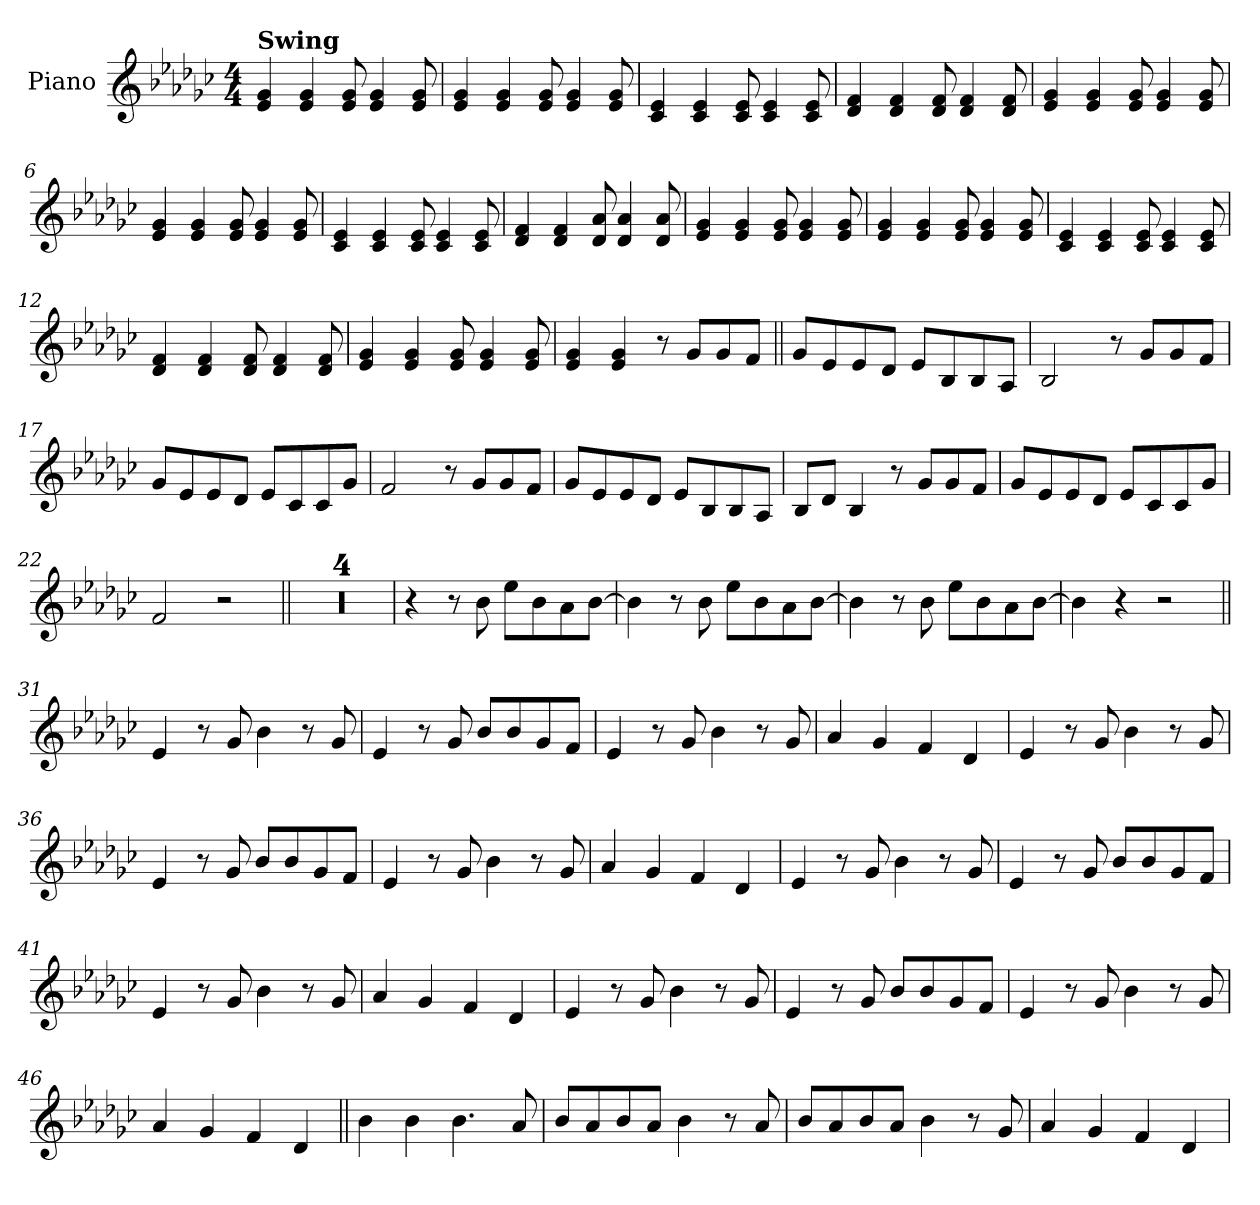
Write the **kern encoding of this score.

**kern
*part1
*staff1
*I"Piano
*I'Pno.
*clefG2
*k[b-e-a-d-g-c-]
*M4/4
*MM128
=1
!LO:TX:a:B:t=Swing
4e-! 4g-!
4e-! 4g-!
8e-! 8g-!
4e-! 4g-!
8e-! 8g-!
=2
4e-! 4g-!
4e-! 4g-!
8e-! 8g-!
4e-! 4g-!
8e-! 8g-!
=3
4c-! 4e-!
4c-! 4e-!
8c-! 8e-!
4c-! 4e-!
8c-! 8e-!
=4
4d-! 4f!
4d-! 4f!
8d-! 8f!
4d-! 4f!
8d-! 8f!
=5
4e-! 4g-!
4e-! 4g-!
8e-! 8g-!
4e-! 4g-!
8e-! 8g-!
=6
4e-! 4g-!
4e-! 4g-!
8e-! 8g-!
4e-! 4g-!
8e-! 8g-!
=7
4c-! 4e-!
4c-! 4e-!
8c-! 8e-!
4c-! 4e-!
8c-! 8e-!
=8
4d-! 4f!
4d-! 4f!
8d-! 8a-!
4d-! 4a-!
8d-! 8a-!
=9
4e-! 4g-!
4e-! 4g-!
8e-! 8g-!
4e-! 4g-!
8e-! 8g-!
=10
4e-! 4g-!
4e-! 4g-!
8e-! 8g-!
4e-! 4g-!
8e-! 8g-!
=11
4c-! 4e-!
4c-! 4e-!
8c-! 8e-!
4c-! 4e-!
8c-! 8e-!
=12
4d-! 4f!
4d-! 4f!
8d-! 8f!
4d-! 4f!
8d-! 8f!
=13
4e-! 4g-!
4e-! 4g-!
8e-! 8g-!
4e-! 4g-!
8e-! 8g-!
=14
4e-! 4g-!
4e-! 4g-!
8r
8g-L
8g-
8fJ
=15||
8g-L
8e-
8e-
8d-J
8e-L
8B-
8B-
8A-J
=16
2B-
8r
8g-L
8g-
8fJ
=17
8g-L
8e-
8e-
8d-J
8e-L
8c-
8c-
8g-J
=18
2f
8r
8g-L
8g-
8fJ
=19
8g-L
8e-
8e-
8d-J
8e-L
8B-
8B-
8A-J
=20
8B-L
8d-J
4B-
8r
8g-L
8g-
8fJ
=21
8g-L
8e-
8e-
8d-J
8e-L
8c-
8c-
8g-J
=22
2f
2r
=23||
1r
=24
1r
=25
1r
=26
1r
=27
4r
8r
8b-!
8ee-!L
8b-!
8a-!
[8b-!J
=28
4b-!]
8r
8b-!
8ee-!L
8b-!
8a-!
[8b-!J
=29
4b-!]
8r
8b-!
8ee-!L
8b-!
8a-!
[8b-!J
=30
4b-!]
4r
2r
=31||
4e-
8r
8g-
4b-
8r
8g-
=32
4e-
8r
8g-
8b-L
8b-
8g-
8fJ
=33
4e-
8r
8g-
4b-
8r
8g-
=34
4a-
4g-
4f
4d-
=35
4e-
8r
8g-
4b-
8r
8g-
=36
4e-
8r
8g-
8b-L
8b-
8g-
8fJ
=37
4e-
8r
8g-
4b-
8r
8g-
=38
4a-
4g-
4f
4d-
=39
4e-
8r
8g-
4b-
8r
8g-
=40
4e-
8r
8g-
8b-L
8b-
8g-
8fJ
=41
4e-
8r
8g-
4b-
8r
8g-
=42
4a-
4g-
4f
4d-
=43
4e-
8r
8g-
4b-
8r
8g-
=44
4e-
8r
8g-
8b-L
8b-
8g-
8fJ
=45
4e-
8r
8g-
4b-
8r
8g-
=46
4a-
4g-
4f
4d-
=47||
4b-
4b-
4.b-
8a-
=48
8b-L
8a-
8b-
8a-J
4b-
8r
8a-
=49
8b-L
8a-
8b-
8a-J
4b-
8r
8g-
=50
4a-
4g-
4f
4d-
=
*-
